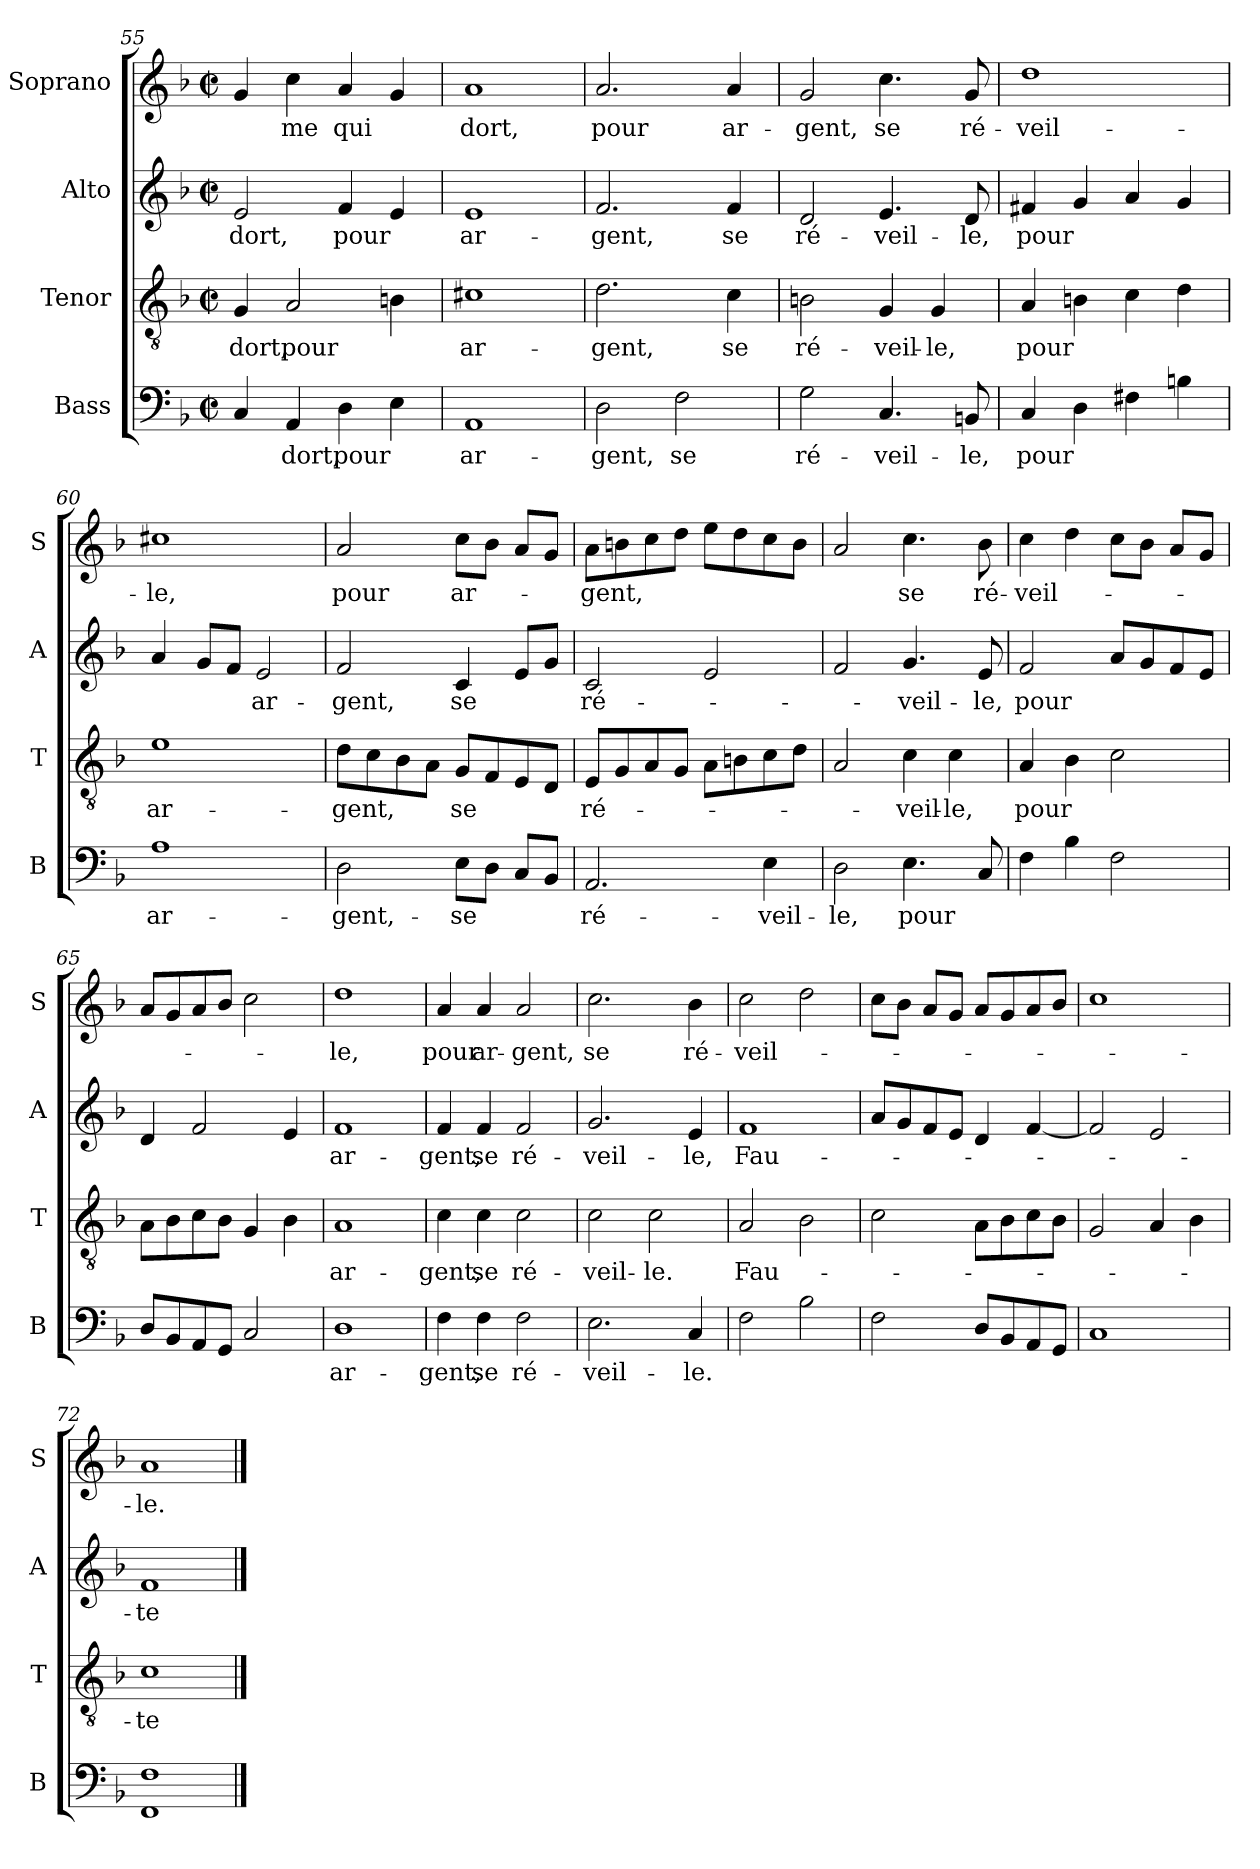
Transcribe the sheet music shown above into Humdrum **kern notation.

**kern	**text	**kern	**text	**kern	**text	**kern	**text
*part4	*part4	*part3	*part3	*part2	*part2	*part1	*part1
*staff4	*staff4	*staff3	*staff3	*staff2	*staff2	*staff1	*staff1
*I"Bass	*	*I"Tenor	*	*I"Alto	*	*I"Soprano	*
*I'B	*	*I'T	*	*I'A	*	*I'S	*
*clefF4	*	*clefGv2	*	*clefG2	*	*clefG2	*
*k[b-]	*	*k[b-]	*	*k[b-]	*	*k[b-]	*
*F:	*	*F:	*	*F:	*	*F:	*
*M2/2	*	*M2/2	*	*M2/2	*	*M2/2	*
*met(c|)	*	*met(c|)	*	*met(c|)	*	*met(c|)	*
=55	=55	=55	=55	=55	=55	=55	=55
4C/	.	4G/	dort,	2e/	dort,	4g/	.
4AA/	dort,	2A/	pour	.	.	4cc\	-me
4D\	pour	.	.	4f/	pour	4a/	qui
4E\	.	4Bn\	.	4e/	.	4g/	.
=56	=56	=56	=56	=56	=56	=56	=56
1AA	ar-	1c#X	ar-	1e	ar-	1a	dort,
=57	=57	=57	=57	=57	=57	=57	=57
2D\	-gent,	2.d\	-gent,	2.f/	-gent,	2.a/	pour
2F\	se	.	.	.	.	.	.
.	.	4c\	se	4f/	se	4a/	ar-
=58	=58	=58	=58	=58	=58	=58	=58
2G\	ré-	2Bn\	ré-	2d/	ré-	2g/	-gent,
4.C/	-veil-	4G/	-veil-	4.e/	-veil-	4.cc\	se
.	.	4G/	-le,	.	.	.	.
8BBn/	-le,	.	.	8d/	-le,	8g/	ré-
=59	=59	=59	=59	=59	=59	=59	=59
4C/	pour	4A/	pour	4f#X/	pour	1dd	-veil-
4D\	.	4Bn\	.	4g/	.	.	.
4F#X\	.	4c\	.	4a/	.	.	.
4Bn\	.	4d\	.	4g/	.	.	.
=60	=60	=60	=60	=60	=60	=60	=60
1A	ar-	1e	ar-	4a/	.	1cc#X	-le,
.	.	.	.	8g/L	.	.	.
.	.	.	.	8f/J	.	.	.
.	.	.	.	2e/	ar-	.	.
!!LO:LB:g=z
=61	=61	=61	=61	=61	=61	=61	=61
2D\	-gent,-	8d\L	-gent,	2f/	-gent,	2a/	pour
.	.	8c\	.	.	.	.	.
.	.	8B-\	.	.	.	.	.
.	.	8A\J	.	.	.	.	.
8E\L	-se	8G/L	se	4c/	se	8cc\L	ar-
8D\J	.	8F/	.	.	.	8b-\J	.
8C/L	.	8E/	.	8e/L	.	8a/L	.
8BB-/J	.	8D/J	.	8g/J	.	8g/J	.
=62	=62	=62	=62	=62	=62	=62	=62
2.AA/	ré-	8E/L	ré-	2c/	ré-	8a\L	-gent,
.	.	8G/	.	.	.	8bn\	.
.	.	8A/	.	.	.	8cc\	.
.	.	8G/J	.	.	.	8dd\J	.
.	.	8A\L	.	2e/	.	8ee\L	.
.	.	8Bn\	.	.	.	8dd\	.
4E\	-veil-	8c\	.	.	.	8cc\	.
.	.	8d\J	.	.	.	8b\J	.
=63	=63	=63	=63	=63	=63	=63	=63
2D\	-le,	2A/	.	2f/	.	2a/	.
4.E\	pour	4c\	-veil-	4.g/	-veil-	4.cc\	se
.	.	4c\	-le,	.	.	.	.
8C/	.	.	.	8e/	-le,	8b-\	ré-
=64	=64	=64	=64	=64	=64	=64	=64
4F\	.	4A/	pour	2f/	pour	4cc\	-veil-
4B-\	.	4B-\	.	.	.	4dd\	.
2F\	.	2c\	.	8a/L	.	8cc\L	.
.	.	.	.	8g/	.	8b-\J	.
.	.	.	.	8f/	.	8a/L	.
.	.	.	.	8e/J	.	8g/J	.
=65	=65	=65	=65	=65	=65	=65	=65
8D/L	.	8A\L	.	4d/	.	8a/L	.
8BB-/	.	8B-\	.	.	.	8g/	.
8AA/	.	8c\	.	2f/	.	8a/	.
8GG/J	.	8B-\J	.	.	.	8b-/J	.
2C/	.	4G/	.	.	.	2cc\	.
.	.	4B-\	.	4e/	.	.	.
=66	=66	=66	=66	=66	=66	=66	=66
1D	ar-	1A	ar-	1f	ar-	1dd	-le,
!!LO:LB:g=z
=67	=67	=67	=67	=67	=67	=67	=67
4F\	-gent,	4c\	-gent,	4f/	-gent,	4a/	pour
4F\	se	4c\	se	4f/	se	4a/	ar-
2F\	ré-	2c\	ré-	2f/	ré-	2a/	-gent,
=68	=68	=68	=68	=68	=68	=68	=68
2.E\	-veil-	2c\	-veil-	2.g/	-veil-	2.cc\	se
.	.	2c\	-le.	.	.	.	.
4C/	-le.	.	.	4e/	-le,	4b-\	ré-
=69	=69	=69	=69	=69	=69	=69	=69
2F\	.	2A/	Fau-	1f	Fau-	2cc\	-veil-
2B-\	.	2B-\	.	.	.	2dd\	.
=70	=70	=70	=70	=70	=70	=70	=70
2F\	.	2c\	.	8a/L	.	8cc\L	.
.	.	.	.	8g/	.	8b-\J	.
.	.	.	.	8f/	.	8a/L	.
.	.	.	.	8e/J	.	8g/J	.
8D/L	.	8A\L	.	4d/	.	8a/L	.
8BB-/	.	8B-\	.	.	.	8g/	.
8AA/	.	8c\	.	[4f/	.	8a/	.
8GG/J	.	8B-\J	.	.	.	8b-/J	.
=71	=71	=71	=71	=71	=71	=71	=71
1C	.	2G/	.	2f/]	.	1cc	.
.	.	4A/	.	2e/	.	.	.
.	.	4B-\	.	.	.	.	.
=72	=72	=72	=72	=72	=72	=72	=72
1FF 1F	.	1c	-te	1f	-te	1a	-le.
==	==	==	==	==	==	==	==
*-	*-	*-	*-	*-	*-	*-	*-
